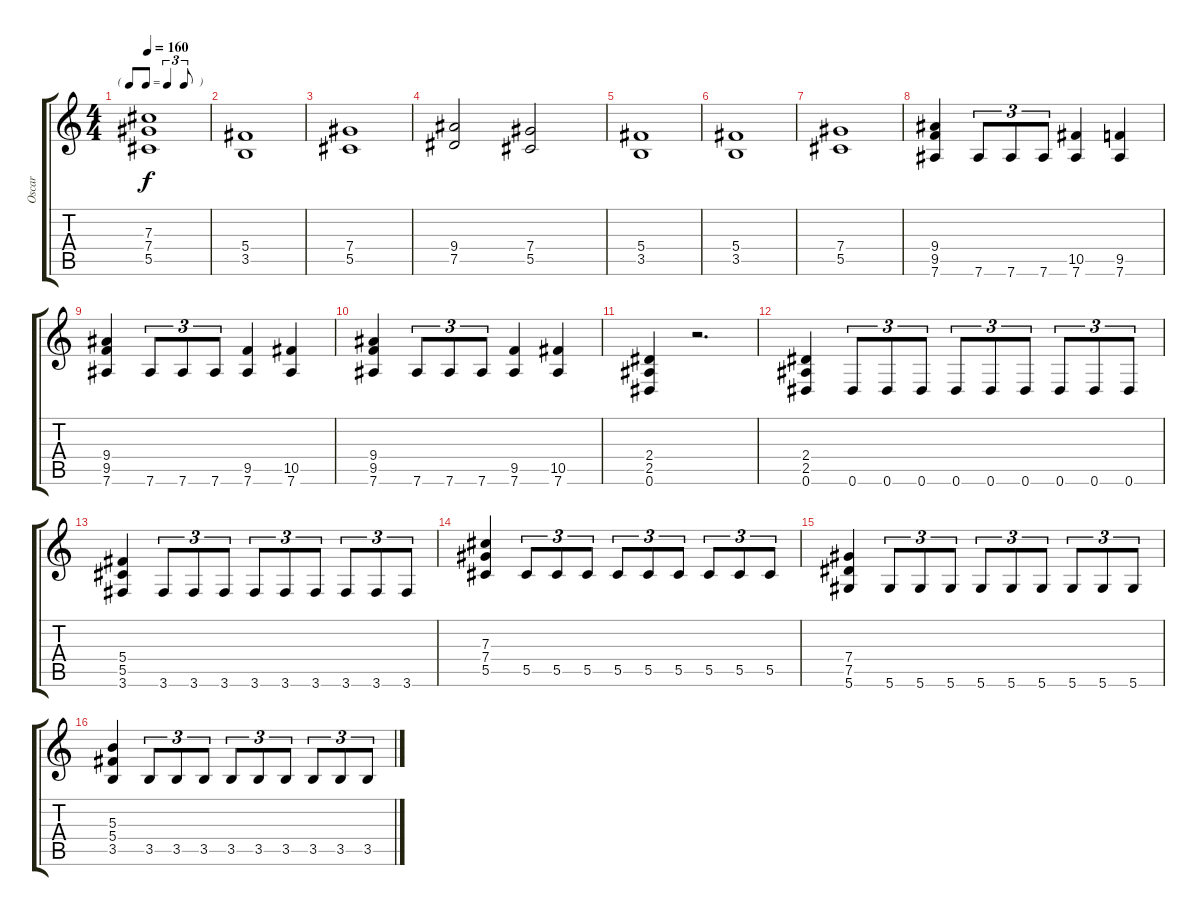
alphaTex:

\track ("Oscar" "Oscar") {instrument distortionguitar}
\staff {score tabs}
\tuning (Eb4 Bb3 Gb3 Db3 Ab2 Eb2) {hide}
\ts (4 4)
\tf triplet8th
\tempo 160
\clef g2
\ks c
(7.3{t} 7.4{t} 5.5{t}).1{dy f} |
(5.4 3.5).1 |
(7.4 5.5).1 |
(9.4 7.5).2 (7.4 5.5).2 |
(5.4 3.5).1 |
(5.4 3.5).1 |
(7.4 5.5).1 |
(9.4 9.5 7.6).4 7.6.8{tu (3 2)} 7.6.8{tu (3 2)} 7.6.8{tu (3 2)} (10.5 7.6).4 (9.5 7.6).4 |
(9.4 9.5 7.6).4 7.6.8{tu (3 2)} 7.6.8{tu (3 2)} 7.6.8{tu (3 2)} (9.5 7.6).4 (10.5 7.6).4 |
(9.4 9.5 7.6).4 7.6.8{tu (3 2)} 7.6.8{tu (3 2)} 7.6.8{tu (3 2)} (9.5 7.6).4 (10.5 7.6).4 |
(2.4 2.5 0.6).4 r.2{d} |
(2.4 2.5 0.6).4 0.6.8{tu (3 2)} 0.6.8{tu (3 2)} 0.6.8{tu (3 2)} 0.6.8{tu (3 2)} 0.6.8{tu (3 2)} 0.6.8{tu (3 2)} 0.6.8{tu (3 2)} 0.6.8{tu (3 2)} 0.6.8{tu (3 2)} |
(5.4 5.5 3.6).4 3.6.8{tu (3 2)} 3.6.8{tu (3 2)} 3.6.8{tu (3 2)} 3.6.8{tu (3 2)} 3.6.8{tu (3 2)} 3.6.8{tu (3 2)} 3.6.8{tu (3 2)} 3.6.8{tu (3 2)} 3.6.8{tu (3 2)} |
(7.3 7.4 5.5).4 5.5.8{tu (3 2)} 5.5.8{tu (3 2)} 5.5.8{tu (3 2)} 5.5.8{tu (3 2)} 5.5.8{tu (3 2)} 5.5.8{tu (3 2)} 5.5.8{tu (3 2)} 5.5.8{tu (3 2)} 5.5.8{tu (3 2)} |
(7.4 7.5 5.6).4 5.6.8{tu (3 2)} 5.6.8{tu (3 2)} 5.6.8{tu (3 2)} 5.6.8{tu (3 2)} 5.6.8{tu (3 2)} 5.6.8{tu (3 2)} 5.6.8{tu (3 2)} 5.6.8{tu (3 2)} 5.6.8{tu (3 2)} |
(5.3 5.4 3.5).4 3.5.8{tu (3 2)} 3.5.8{tu (3 2)} 3.5.8{tu (3 2)} 3.5.8{tu (3 2)} 3.5.8{tu (3 2)} 3.5.8{tu (3 2)} 3.5.8{tu (3 2)} 3.5.8{tu (3 2)} 3.5.8{tu (3 2)}
